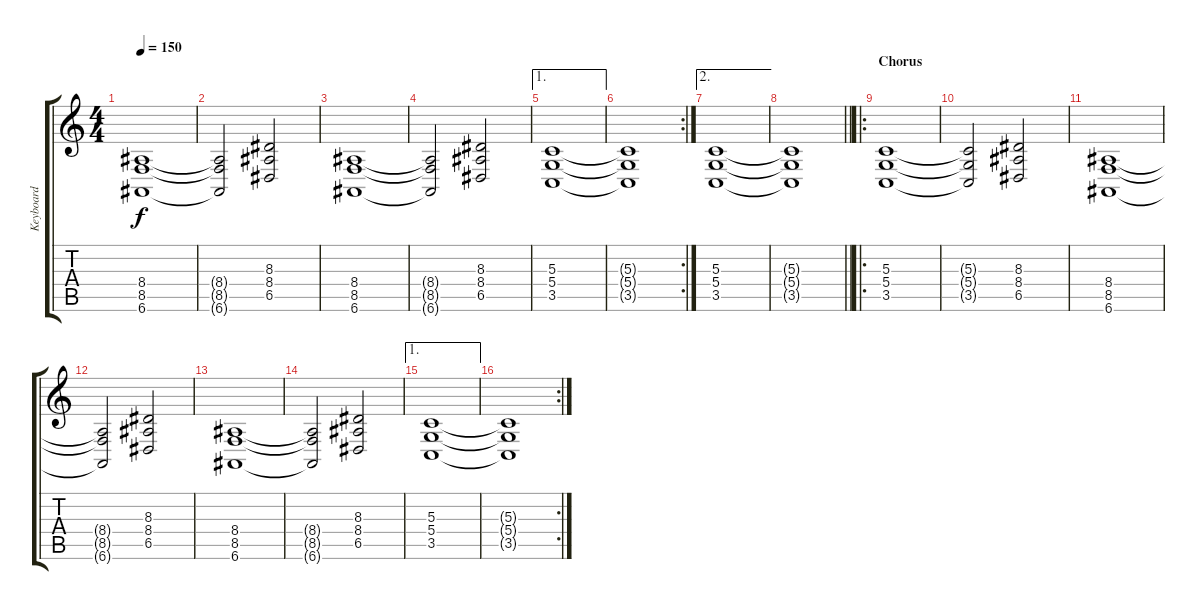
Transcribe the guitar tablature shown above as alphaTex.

\track ("Keyboard" "Keyboard") {instrument choiraahs}
\staff {score tabs}
\tuning (E4 B3 G3 D3 A2 E2) {hide}
\ts (4 4)
\tempo 150
\clef g2
\ks c
(8.4 8.5 6.6).1{dy f} |
(8.4{t} 8.5{t} 6.6{t}).2 (8.3 8.4 6.5).2 |
(8.4 8.5 6.6).1 |
(8.4{t} 8.5{t} 6.6{t}).2 (8.3 8.4 6.5).2 |
\ae 1
(5.3 5.4 3.5).1 |
\rc 2
(5.3{t} 5.4{t} 3.5{t}).1 |
\ae 2
(5.3 5.4 3.5).1 |
\barLineRight lightlight
(5.3{t} 5.4{t} 3.5{t}).1 |
\ro
\section ("" "Chorus")
(5.3 5.4 3.5).1 |
(5.3{t} 5.4{t} 3.5{t}).2 (8.3 8.4 6.5).2 |
(8.4 8.5 6.6).1 |
(8.4{t} 8.5{t} 6.6{t}).2 (8.3 8.4 6.5).2 |
(8.4 8.5 6.6).1 |
(8.4{t} 8.5{t} 6.6{t}).2 (8.3 8.4 6.5).2 |
\ae 1
(5.3 5.4 3.5).1 |
\rc 2
(5.3{t} 5.4{t} 3.5{t}).1
